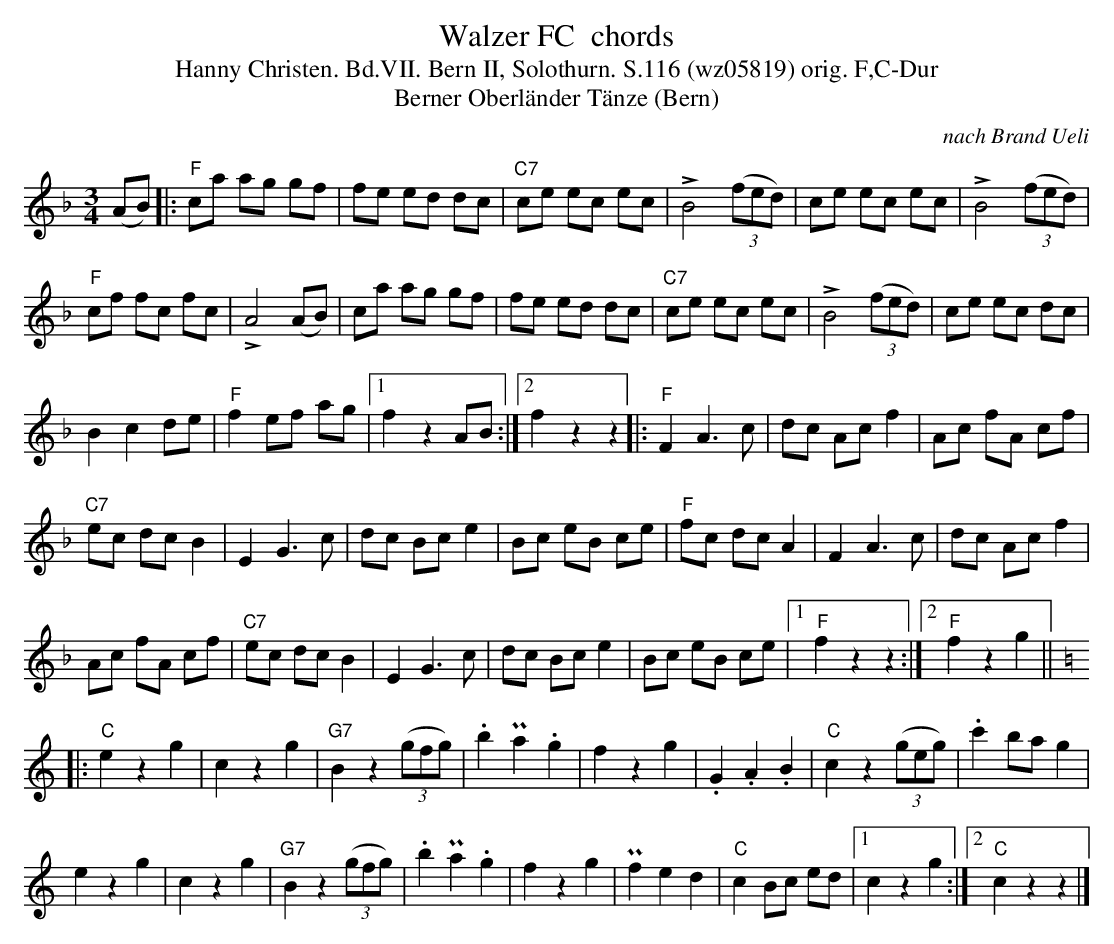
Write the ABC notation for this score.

X:1
T: Walzer FC  chords
C: nach Brand Ueli
T:Hanny Christen. Bd.VII. Bern II, Solothurn. S.116 (wz05819) orig. F,C-Dur
T: Berner Oberl\"ander T\"anze (Bern)
M:3/4
L:1/8
K:F %%MIDI gchordon
(AB) |: "F"ca ag gf | fe ed dc | "C7"ce ec ec | +>+B4 ((3fed) | ce ec ec | +>+B4 ((3fed) |
"F"cf fc fc | +>+A4 (AB) | ca ag gf | fe ed dc | "C7"ce ec ec | +>+B4 ((3fed) | ce ec dc |
B2c2 de | "F"f2 ef ag |1 f2z2AB :|2 f2z2z2 |: "F"F2A3c | dc Ac f2 | Ac fA cf |
"C7"ec dc B2 | E2G3c | dc Bc e2 | Bc eB ce | "F"fc dc A2 | F2A3c | dc Ac f2 |
Ac fA cf | "C7"ec dc B2 | E2G3c | dc Bc e2 | Bc eB ce |1 "F"f2z2z2 :|2 "F"f2z2g2 || [K:C] [L:1/4]
|: "C"ezg | czg | "G7"Bz ((3g/f/g/) | .b Pa .g | fzg | .G.A.B | "C"cz ((3g/e/g/) | .c' b/a/ g |
ezg | czg | "G7"Bz ((3g/f/g/) | .b Pa .g | fzg | Pf ed | "C"c B/c/ e/d/ |1 czg :|2 "C"czz |]
